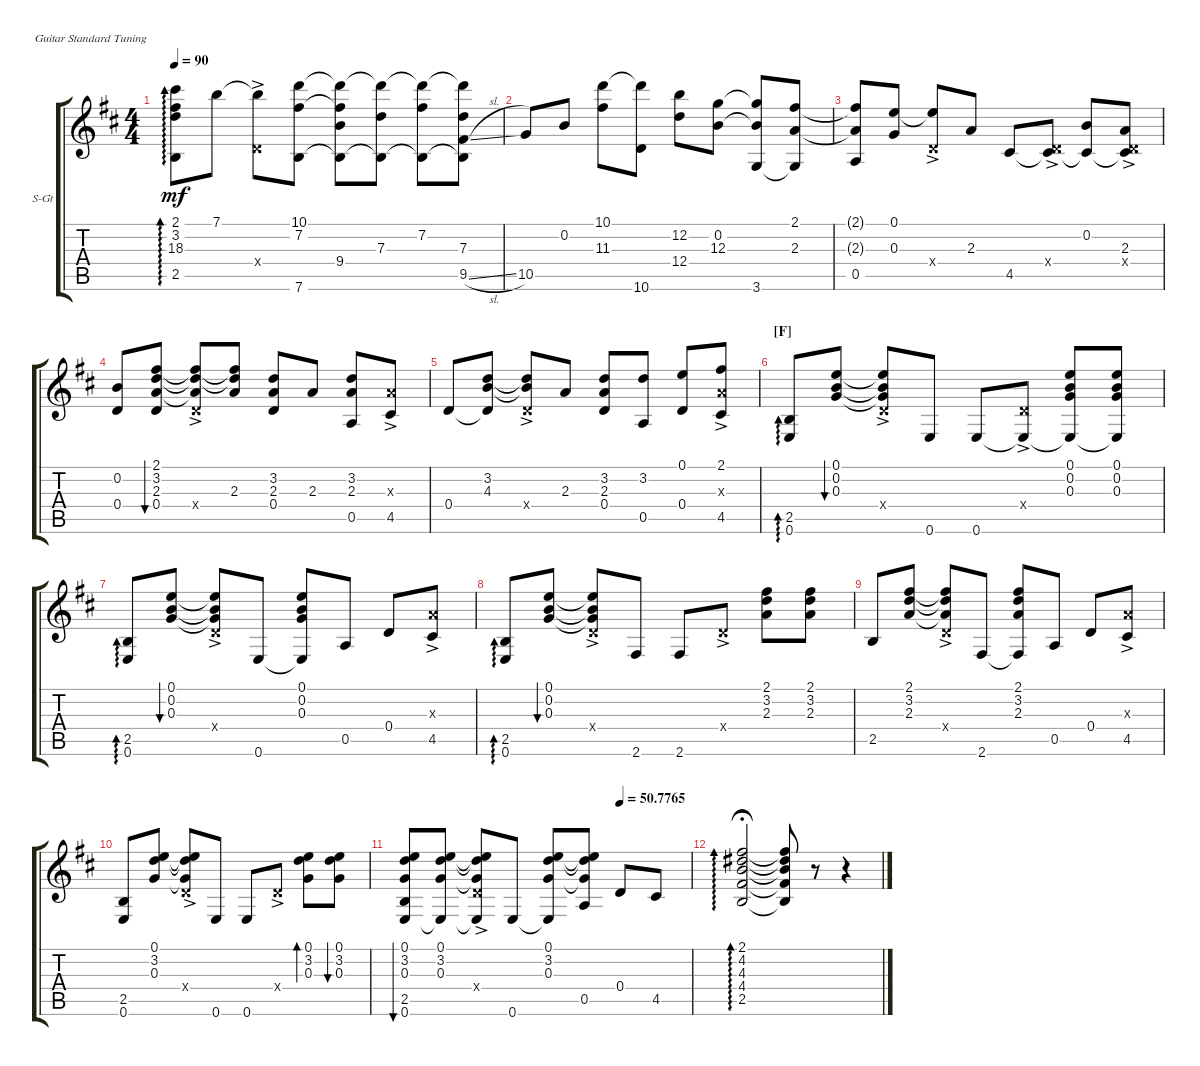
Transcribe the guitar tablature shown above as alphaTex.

\defaultSystemsLayout 4
\bracketExtendMode groupsimilarinstruments
\firstSystemTrackNameOrientation horizontal
\otherSystemsTrackNameOrientation horizontal
\track ("Steel Guitar" "S-Gt") {instrument acousticguitarsteel}
\staff {score tabs}
\tuning (E4 B3 G3 D3 A2 E2)
\ts (4 4)
\tempo 90
\clef g2
\ks bminor
(2.5 3.2 2.1 18.3).8{ad 0 dy mf} 7.1.8 (0.4{ac x} 7.1{t}).8 (7.6 7.2 10.1).8 (7.6{t} 7.2{t} 10.1{t} 9.4).8 (7.3 7.6{t} 10.1{t}).8 (7.2 7.6{t} 10.1{t}).8 (7.3 7.6{t} 10.1{t} 9.5{sl}).8 |
10.5.8 0.2.8 (10.1 11.3).8 (10.6 10.1{t}).8 (12.2 12.4).8 (12.3 0.2).8 (3.6 0.2{t} 12.3{t}).8 (2.3 2.1 3.6{t}).8 |
(2.1{t} 2.3{t} 0.5).8 (0.3 0.1).8 (0.4{ac x} 0.1{t}).8 2.3.8 4.5.8 (0.4{ac x} 4.5{t}).8 (0.2 4.5{t}).8 (2.3 0.4{ac x} 4.5{t}).8 |
(0.4 0.2).8 (2.1 3.2 2.3 0.4).8{bu 240} (0.4{ac x} 2.1{t} 3.2{t} 2.3{t}).8 (2.3 2.1{t} 3.2{t}).8 (0.4 2.3 3.2).8 2.3.8 (2.3 3.2 0.5).8 (4.5 2.3{ac x}).8 |
0.4.8 (3.2 4.3 0.4{t}).8 (0.4{ac x} 3.2{t} 4.3{t}).8 2.3.8 (3.2 2.3 0.4).8 (3.2 0.5).8 (0.1 0.4).8 (2.1 4.5 2.3{ac x}).8 |
\section ("F" "")
(0.6 2.5).8{ad 0} (0.1 0.2 0.3).8{bu 240} (0.4{ac x} 0.1{t} 0.2{t} 0.3{t}).8 0.6.8 0.6.8 (0.4{ac x} 0.6{t}).8 (0.1 0.2 0.3 0.6{t}).8 (0.1 0.2 0.3 0.6{t}).8 |
(0.6 2.5).8{ad 0} (0.1 0.2 0.3).8{bu 240} (0.4{ac x} 0.1{t} 0.2{t} 0.3{t}).8 0.6.8 (0.1 0.2 0.3 0.6{t}).8 0.5.8 0.4.8 (4.5 2.3{ac x}).8 |
(0.6 2.5).8{ad 0} (0.1 0.2 0.3).8{bu 240} (0.4{ac x} 0.1{t} 0.2{t} 0.3{t}).8 2.6.8 2.6.8 0.4{ac x}.8 (2.3 3.2 2.1).8 (2.3 3.2 2.1).8 |
2.5.8 (2.1 3.2 2.3).8 (0.4{ac x} 2.1{t} 3.2{t} 2.3{t}).8 2.6.8 (2.6{t} 2.1 3.2 2.3).8 0.5.8 0.4.8 (4.5 2.3{ac x}).8 |
(0.6 2.5).8 (3.2 0.1 0.3).8 (0.4{ac x} 0.1{t} 3.2{t} 0.3{t}).8 0.6.8 0.6.8 0.4{ac x}.8 (0.3 3.2 0.1).8{bd 240} (0.3 3.2 0.1).8{bu 240} |
\tempo (50.7765 0.75)
(0.6 2.5 0.3 3.2 0.1).8{bu 240} (0.1 3.2 0.3 0.6{t}).8 (0.1{t} 3.2{t} 0.3{t} 0.4{ac x} 0.6{t}).8 0.6.8 (0.3 3.2 0.1 0.6{t}).8 (0.5 0.1{t} 3.2{t} 0.3{t}).8 0.4.8 4.5.8 |
(2.5 4.4 4.3 4.2 2.1).2{ad 0 fermata (medium 0.2)} (2.1{t} 4.2{t} 4.3{t} 4.4{t} 2.5{t}).8 r.8 r.4
